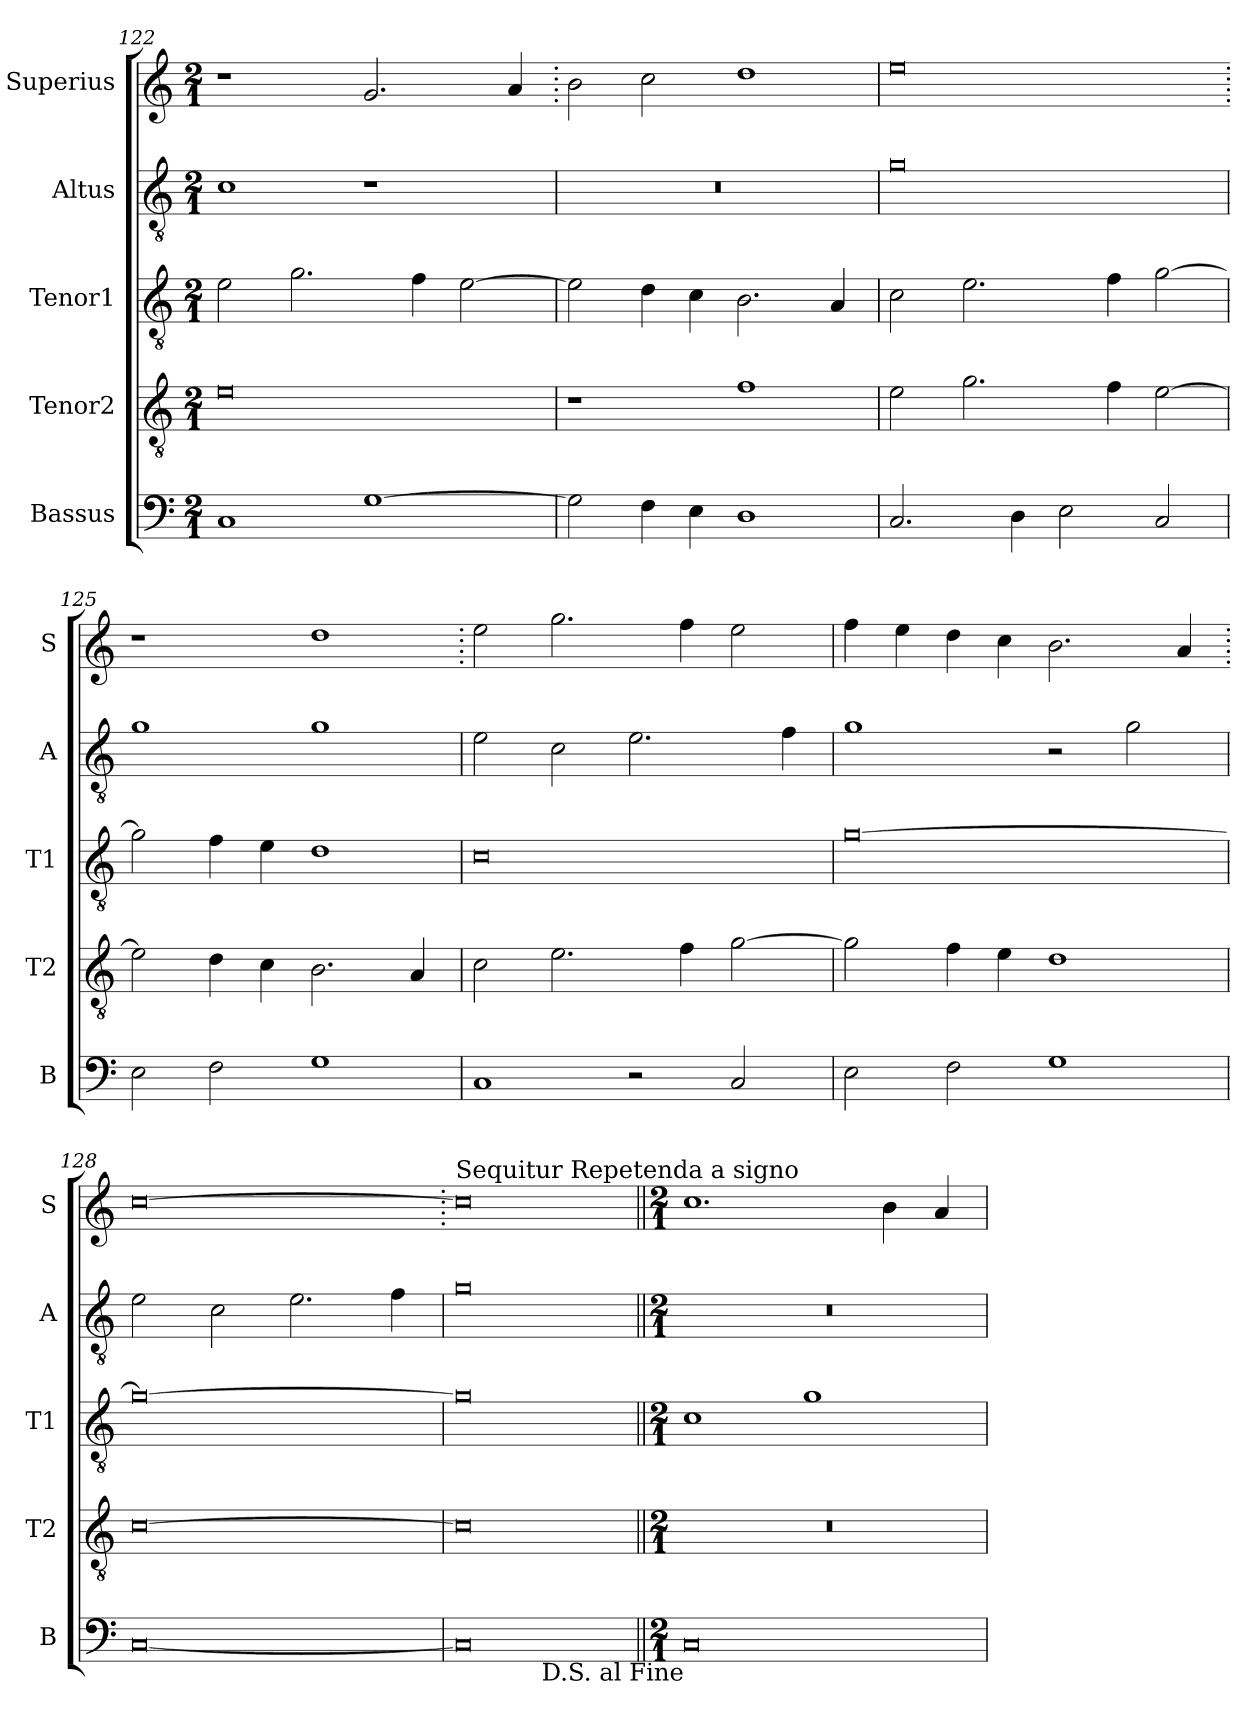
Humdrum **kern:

**kern	**kern	**kern	**kern	**kern
*part5	*part4	*part3	*part2	*part1
*staff5	*staff4	*staff3	*staff2	*staff1
*I"Bassus	*I"Tenor2	*I"Tenor1	*I"Altus	*I"Superius
*I'B	*I'T2	*I'T1	*I'A	*I'S
*clefF4	*clefGv2	*clefGv2	*clefGv2	*clefG2
*k[]	*k[]	*k[]	*k[]	*k[]
*M2/1	*M2/1	*M2/1	*M2/1	*M2/1
=122	=122	=122	=122	=122
1C	0e	2e\	1c	1r
.	.	2.g\	.	.
[1G	.	.	1r	2.g/
.	.	4f\	.	.
.	.	[2e\	.	.
.	.	.	.	4a/
=123	=123	=123	=123	=123.
2G\]	1r	2e\]	0r	2b\
4F\	.	4d\	.	2cc\
4E\	.	4c\	.	.
1D	1f	2.B\	.	1dd
.	.	4A/	.	.
=124	=124	=124	=124	=124
2.C/	2e\	2c\	0g	0ee
.	2.g\	2.e\	.	.
4D\	.	.	.	.
2E\	.	.	.	.
.	4f\	4f\	.	.
2C/	[2e\	[2g\	.	.
=125	=125	=125	=125	=125.
2E\	2e\]	2g\]	1g	1r
2F\	4d\	4f\	.	.
.	4c\	4e\	.	.
1G	2.B\	1d	1g	1dd
.	4A/	.	.	.
=126	=126	=126	=126	=126.
1C	2c\	0c	2e\	2ee\
.	2.e\	.	2c\	2.gg\
2r	.	.	2.e\	.
.	4f\	.	.	4ff\
2C/	[2g\	.	.	2ee\
.	.	.	4f\	.
=127	=127	=127	=127	=127
2E\	2g\]	[0g	1g	4ff\
.	.	.	.	4ee\
2F\	4f\	.	.	4dd\
.	4e\	.	.	4cc\
1G	1d	.	2r	2.b\
.	.	.	2g\	.
.	.	.	.	4a/
=128	=128	=128	=128	=128.
[0C	[0c	0g_	2e\	[0cc
.	.	.	2c\	.
.	.	.	2.e\	.
.	.	.	4f\	.
=129	=129	=129	=129	=129.
0C]	0c]	0g]	0g	0cc]
!	!	!	!	!LO:TX:a:t=Sequitur Repetenda a signo
=130||	=130||	=130||	=130||	=130||
*M2/1	*M2/1	*M2/1	*M2/1	*M2/1
0C	0r	1c	0r	1.cc
.	.	1g	.	.
.	.	.	.	4b\
.	.	.	.	4a/
!LO:TX:b:rj:t=D.S. al Fine	!	!	!	!
=	=	=	=	=
*-	*-	*-	*-	*-
